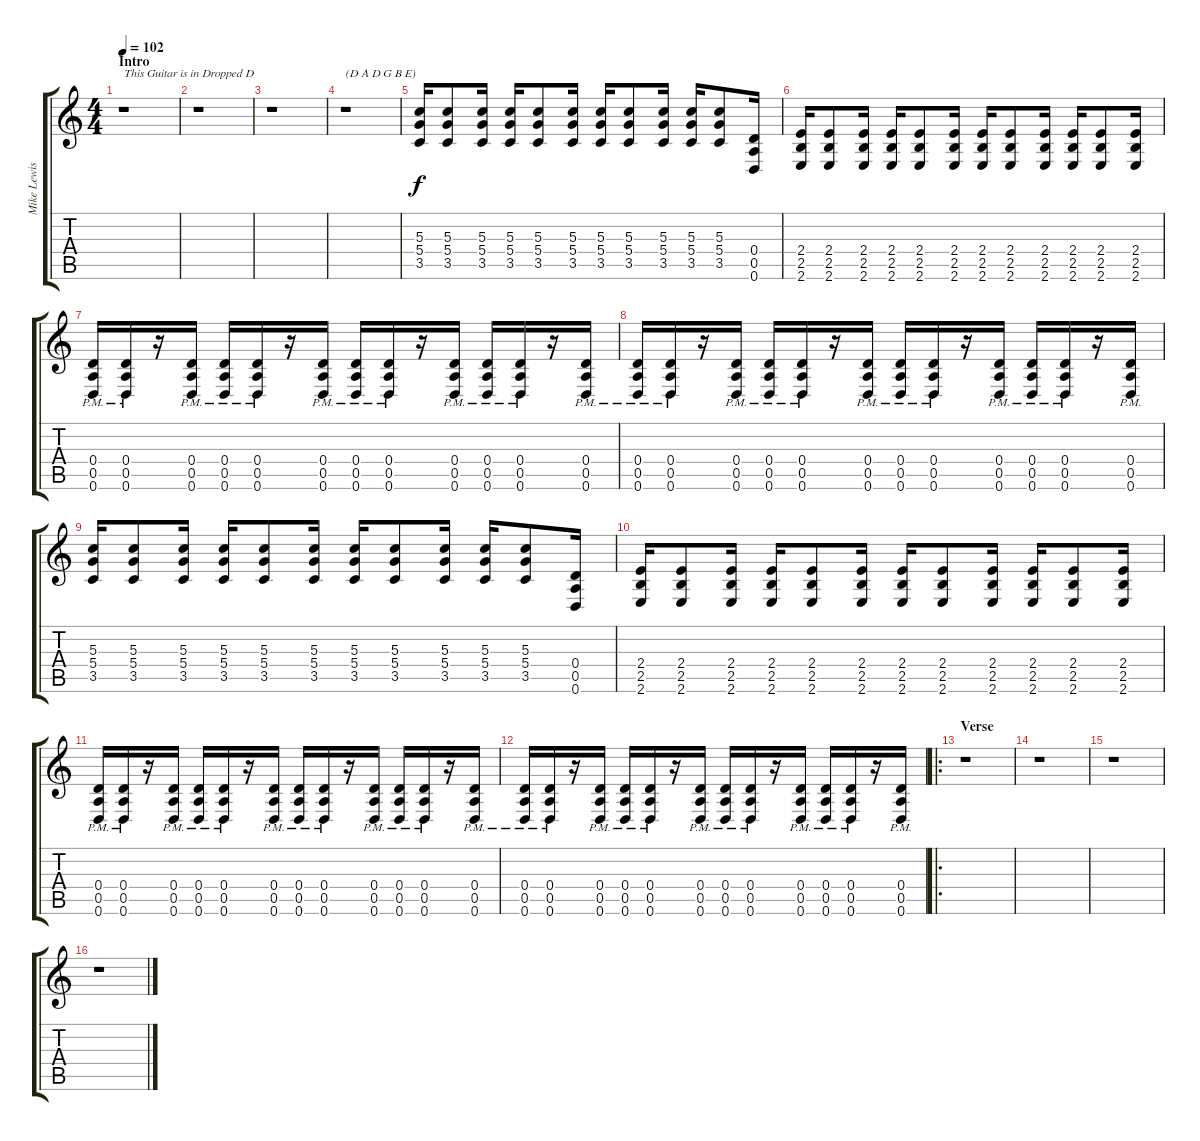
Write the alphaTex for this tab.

\track ("Mike Lewis" "Mike Lewis") {instrument distortionguitar}
\staff {score tabs}
\tuning (E4 B3 G3 D3 A2 D2) {hide}
\ts (4 4)
\section ("" "Intro")
\tempo 102
\clef g2
\ks c
r.1{txt "This Guitar is in Dropped D" dy f instrument distortionguitar} |
r.1 |
r.1 |
r.1{txt "(D A D G B E)"} |
(5.3 5.4 3.5).16 (5.3 5.4 3.5).8 (5.3 5.4 3.5).16 (5.3 5.4 3.5).16 (5.3 5.4 3.5).8 (5.3 5.4 3.5).16 (5.3 5.4 3.5).16 (5.3 5.4 3.5).8 (5.3 5.4 3.5).16 (5.3 5.4 3.5).16 (5.3 5.4 3.5).8 (0.4 0.5 0.6).16 |
(2.4 2.5 2.6).16 (2.4 2.5 2.6).8 (2.4 2.5 2.6).16 (2.4 2.5 2.6).16 (2.4 2.5 2.6).8 (2.4 2.5 2.6).16 (2.4 2.5 2.6).16 (2.4 2.5 2.6).8 (2.4 2.5 2.6).16 (2.4 2.5 2.6).16 (2.4 2.5 2.6).8 (2.4 2.5 2.6).16 |
(0.4{pm} 0.5{pm} 0.6{pm}).16 (0.4{pm} 0.5{pm} 0.6{pm}).16 r.16 (0.4{pm} 0.5{pm} 0.6{pm}).16 (0.4{pm} 0.5{pm} 0.6{pm}).16 (0.4{pm} 0.5{pm} 0.6{pm}).16 r.16 (0.4{pm} 0.5{pm} 0.6{pm}).16 (0.4{pm} 0.5{pm} 0.6{pm}).16 (0.4{pm} 0.5{pm} 0.6{pm}).16 r.16 (0.4{pm} 0.5{pm} 0.6{pm}).16 (0.4{pm} 0.5{pm} 0.6{pm}).16 (0.4{pm} 0.5{pm} 0.6{pm}).16 r.16 (0.4{pm} 0.5{pm} 0.6{pm}).16 |
(0.4{pm} 0.5{pm} 0.6{pm}).16 (0.4{pm} 0.5{pm} 0.6{pm}).16 r.16 (0.4{pm} 0.5{pm} 0.6{pm}).16 (0.4{pm} 0.5{pm} 0.6{pm}).16 (0.4{pm} 0.5{pm} 0.6{pm}).16 r.16 (0.4{pm} 0.5{pm} 0.6{pm}).16 (0.4{pm} 0.5{pm} 0.6{pm}).16 (0.4{pm} 0.5{pm} 0.6{pm}).16 r.16 (0.4{pm} 0.5{pm} 0.6{pm}).16 (0.4{pm} 0.5{pm} 0.6{pm}).16 (0.4{pm} 0.5{pm} 0.6{pm}).16 r.16 (0.4{pm} 0.5{pm} 0.6{pm}).16 |
(5.3 5.4 3.5).16 (5.3 5.4 3.5).8 (5.3 5.4 3.5).16 (5.3 5.4 3.5).16 (5.3 5.4 3.5).8 (5.3 5.4 3.5).16 (5.3 5.4 3.5).16 (5.3 5.4 3.5).8 (5.3 5.4 3.5).16 (5.3 5.4 3.5).16 (5.3 5.4 3.5).8 (0.4 0.5 0.6).16 |
(2.4 2.5 2.6).16 (2.4 2.5 2.6).8 (2.4 2.5 2.6).16 (2.4 2.5 2.6).16 (2.4 2.5 2.6).8 (2.4 2.5 2.6).16 (2.4 2.5 2.6).16 (2.4 2.5 2.6).8 (2.4 2.5 2.6).16 (2.4 2.5 2.6).16 (2.4 2.5 2.6).8 (2.4 2.5 2.6).16 |
(0.4{pm} 0.5{pm} 0.6{pm}).16 (0.4{pm} 0.5{pm} 0.6{pm}).16 r.16 (0.4{pm} 0.5{pm} 0.6{pm}).16 (0.4{pm} 0.5{pm} 0.6{pm}).16 (0.4{pm} 0.5{pm} 0.6{pm}).16 r.16 (0.4{pm} 0.5{pm} 0.6{pm}).16 (0.4{pm} 0.5{pm} 0.6{pm}).16 (0.4{pm} 0.5{pm} 0.6{pm}).16 r.16 (0.4{pm} 0.5{pm} 0.6{pm}).16 (0.4{pm} 0.5{pm} 0.6{pm}).16 (0.4{pm} 0.5{pm} 0.6{pm}).16 r.16 (0.4{pm} 0.5{pm} 0.6{pm}).16 |
(0.4{pm} 0.5{pm} 0.6{pm}).16 (0.4{pm} 0.5{pm} 0.6{pm}).16 r.16 (0.4{pm} 0.5{pm} 0.6{pm}).16 (0.4{pm} 0.5{pm} 0.6{pm}).16 (0.4{pm} 0.5{pm} 0.6{pm}).16 r.16 (0.4{pm} 0.5{pm} 0.6{pm}).16 (0.4{pm} 0.5{pm} 0.6{pm}).16 (0.4{pm} 0.5{pm} 0.6{pm}).16 r.16 (0.4{pm} 0.5{pm} 0.6{pm}).16 (0.4{pm} 0.5{pm} 0.6{pm}).16 (0.4{pm} 0.5{pm} 0.6{pm}).16 r.16 (0.4{pm} 0.5{pm} 0.6{pm}).16 |
\ro
\section ("" "Verse")
r.1 |
r.1 |
r.1 |
r.1
